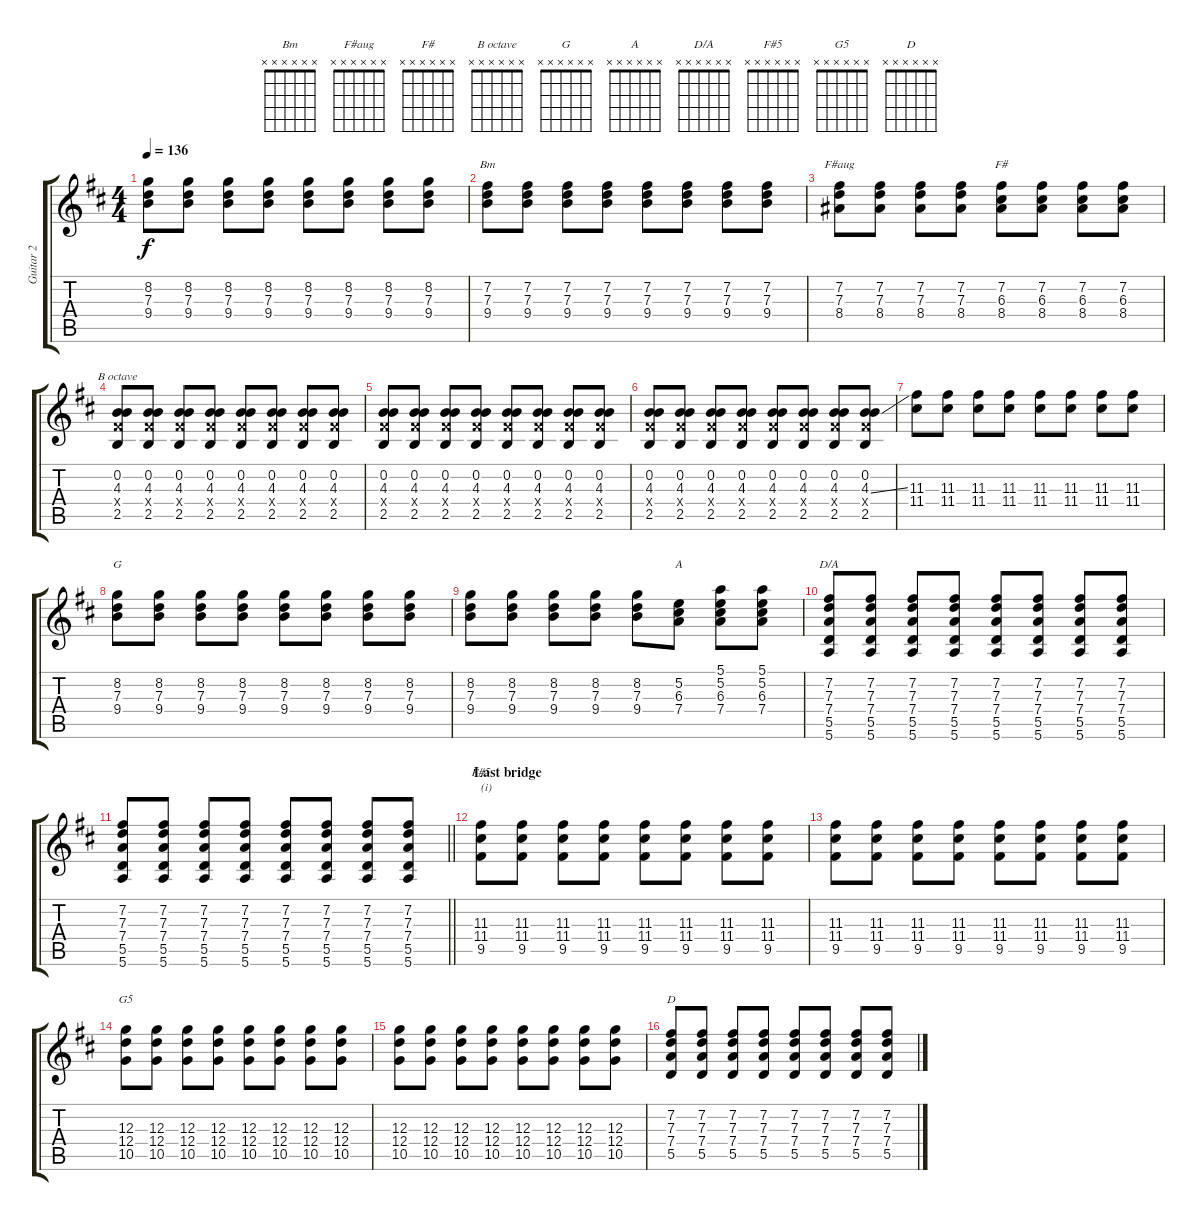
\track ("Guitar 2" "Guitar 2") {instrument overdrivenguitar}
\staff {score tabs}
\tuning (E4 B3 G3 D3 A2 E2) {hide}
\chord ("Bm" x x x x x x)
\chord ("F#aug" x x x x x x)
\chord ("F#" x x x x x x)
\chord ("B octave" x x x x x x)
\chord ("G" x x x x x x)
\chord ("A" x x x x x x)
\chord ("D/A" x x x x x x)
\chord ("F#5" x x x x x x)
\chord ("G5" x x x x x x)
\chord ("D" x x x x x x)
\ts (4 4)
\tempo 136
\clef g2
\ks d
(8.2 7.3 9.4).8{dy f} (8.2 7.3 9.4).8 (8.2 7.3 9.4).8 (8.2 7.3 9.4).8 (8.2 7.3 9.4).8 (8.2 7.3 9.4).8 (8.2 7.3 9.4).8 (8.2 7.3 9.4).8 |
(7.2 7.3 9.4).8{ch "Bm"} (7.2 7.3 9.4).8 (7.2 7.3 9.4).8 (7.2 7.3 9.4).8 (7.2 7.3 9.4).8 (7.2 7.3 9.4).8 (7.2 7.3 9.4).8 (7.2 7.3 9.4).8 |
(7.2 7.3 8.4).8{ch "F#aug"} (7.2 7.3 8.4).8 (7.2 7.3 8.4).8 (7.2 7.3 8.4).8 (7.2 6.3 8.4).8{ch "F#"} (7.2 6.3 8.4).8 (7.2 6.3 8.4).8 (7.2 6.3 8.4).8 |
(0.2 4.3 4.4{x} 2.5).8{ch "B octave"} (0.2 4.3 4.4{x} 2.5).8 (0.2 4.3 4.4{x} 2.5).8 (0.2 4.3 4.4{x} 2.5).8 (0.2 4.3 4.4{x} 2.5).8 (0.2 4.3 4.4{x} 2.5).8 (0.2 4.3 4.4{x} 2.5).8 (0.2 4.3 4.4{x} 2.5).8 |
(0.2 4.3 4.4{x} 2.5).8 (0.2 4.3 4.4{x} 2.5).8 (0.2 4.3 4.4{x} 2.5).8 (0.2 4.3 4.4{x} 2.5).8 (0.2 4.3 4.4{x} 2.5).8 (0.2 4.3 4.4{x} 2.5).8 (0.2 4.3 4.4{x} 2.5).8 (0.2 4.3 4.4{x} 2.5).8 |
(0.2 4.3 4.4{x} 2.5).8 (0.2 4.3 4.4{x} 2.5).8 (0.2 4.3 4.4{x} 2.5).8 (0.2 4.3 4.4{x} 2.5).8 (0.2 4.3 4.4{x} 2.5).8 (0.2 4.3 4.4{x} 2.5).8 (0.2 4.3 4.4{x} 2.5).8 (0.2 4.3{ss} 4.4{x} 2.5).8 |
(11.3 11.4).8 (11.3 11.4).8 (11.3 11.4).8 (11.3 11.4).8 (11.3 11.4).8 (11.3 11.4).8 (11.3 11.4).8 (11.3 11.4).8 |
(8.2 7.3 9.4).8{ch "G"} (8.2 7.3 9.4).8 (8.2 7.3 9.4).8 (8.2 7.3 9.4).8 (8.2 7.3 9.4).8 (8.2 7.3 9.4).8 (8.2 7.3 9.4).8 (8.2 7.3 9.4).8 |
(8.2 7.3 9.4).8 (8.2 7.3 9.4).8 (8.2 7.3 9.4).8 (8.2 7.3 9.4).8 (8.2 7.3 9.4).8 (5.2 6.3 7.4).8{ch "A"} (5.1 5.2 6.3 7.4).8 (5.1 5.2 6.3 7.4).8 |
(7.2 7.3 7.4 5.5 5.6).8{ch "D/A"} (7.2 7.3 7.4 5.5 5.6).8 (7.2 7.3 7.4 5.5 5.6).8 (7.2 7.3 7.4 5.5 5.6).8 (7.2 7.3 7.4 5.5 5.6).8 (7.2 7.3 7.4 5.5 5.6).8 (7.2 7.3 7.4 5.5 5.6).8 (7.2 7.3 7.4 5.5 5.6).8 |
\barLineRight lightlight
(7.2 7.3 7.4 5.5 5.6).8 (7.2 7.3 7.4 5.5 5.6).8 (7.2 7.3 7.4 5.5 5.6).8 (7.2 7.3 7.4 5.5 5.6).8 (7.2 7.3 7.4 5.5 5.6).8 (7.2 7.3 7.4 5.5 5.6).8 (7.2 7.3 7.4 5.5 5.6).8 (7.2 7.3 7.4 5.5 5.6).8 |
\section ("" "Last bridge")
(11.3 11.4 9.5).8{ch "F#5" txt "(i)" volume 14} (11.3 11.4 9.5).8 (11.3 11.4 9.5).8 (11.3 11.4 9.5).8 (11.3 11.4 9.5).8 (11.3 11.4 9.5).8 (11.3 11.4 9.5).8 (11.3 11.4 9.5).8 |
(11.3 11.4 9.5).8 (11.3 11.4 9.5).8 (11.3 11.4 9.5).8 (11.3 11.4 9.5).8 (11.3 11.4 9.5).8 (11.3 11.4 9.5).8 (11.3 11.4 9.5).8 (11.3 11.4 9.5).8 |
(12.3 12.4 10.5).8{ch "G5"} (12.3 12.4 10.5).8 (12.3 12.4 10.5).8 (12.3 12.4 10.5).8 (12.3 12.4 10.5).8 (12.3 12.4 10.5).8 (12.3 12.4 10.5).8 (12.3 12.4 10.5).8 |
(12.3 12.4 10.5).8 (12.3 12.4 10.5).8 (12.3 12.4 10.5).8 (12.3 12.4 10.5).8 (12.3 12.4 10.5).8 (12.3 12.4 10.5).8 (12.3 12.4 10.5).8 (12.3 12.4 10.5).8 |
(7.2 7.3 7.4 5.5).8{ch "D"} (7.2 7.3 7.4 5.5).8 (7.2 7.3 7.4 5.5).8 (7.2 7.3 7.4 5.5).8 (7.2 7.3 7.4 5.5).8 (7.2 7.3 7.4 5.5).8 (7.2 7.3 7.4 5.5).8 (7.2 7.3 7.4 5.5).8
